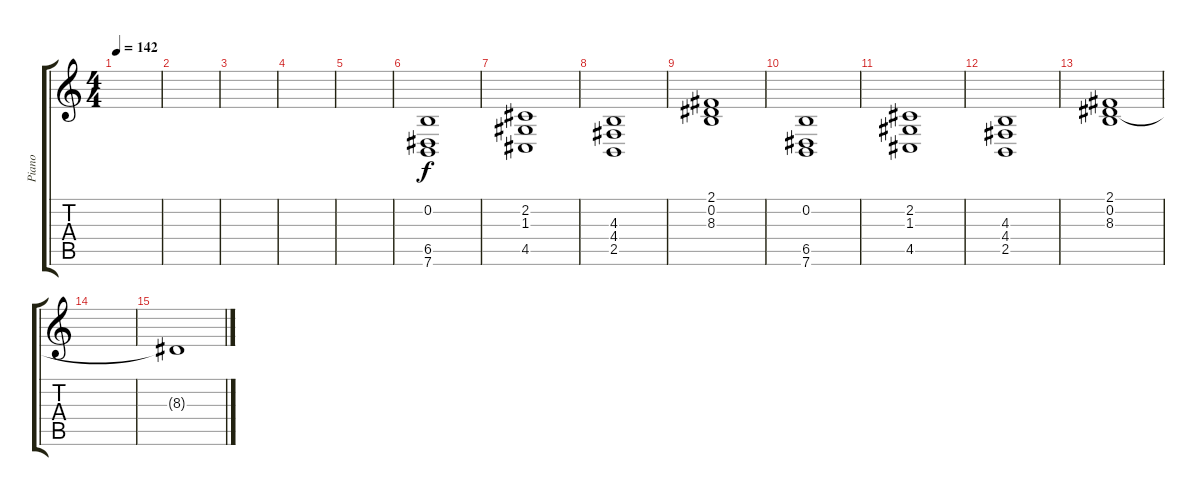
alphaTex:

\track ("Piano" "Piano") {instrument acousticgrandpiano}
\staff {score tabs}
\tuning (E4 B3 G3 D3 A2 E2) {hide}
\ts (4 4)
\tempo 142
\clef g2
\ks c
|
|
|
|
|
(0.2 6.5 7.6).1 |
(2.2 1.3 4.5).1 |
(4.3 4.4 2.5).1 |
(2.1 0.2 8.3).1 |
(0.2 6.5 7.6).1 |
(2.2 1.3 4.5).1 |
(4.3 4.4 2.5).1 |
(2.1 0.2 8.3).1 |
|
8.3{t}.1
